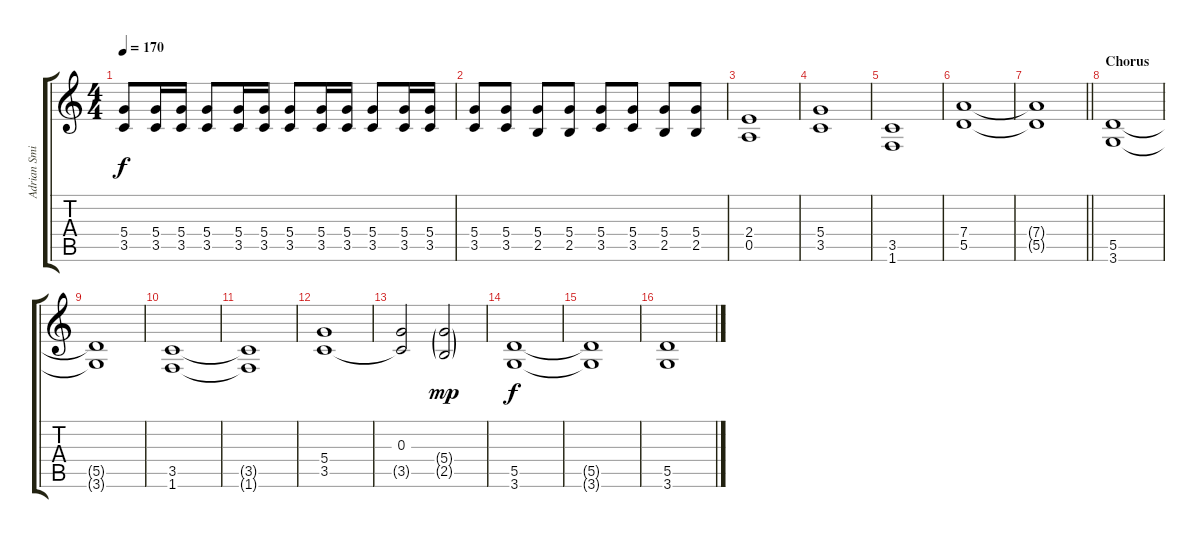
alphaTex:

\track ("Adrian Smith" "Adrian Smi") {instrument overdrivenguitar}
\staff {score tabs}
\tuning (E4 B3 G3 D3 A2 E2) {hide}
\ts (4 4)
\tempo 170
\clef g2
\ks c
(5.4 3.5).8{dy f} (5.4 3.5).16 (5.4 3.5).16 (5.4 3.5).8 (5.4 3.5).16 (5.4 3.5).16 (5.4 3.5).8 (5.4 3.5).16 (5.4 3.5).16 (5.4 3.5).8 (5.4 3.5).16 (5.4 3.5).16 |
(5.4 3.5).8 (5.4 3.5).8 (5.4 2.5).8 (5.4 2.5).8 (5.4 3.5).8 (5.4 3.5).8 (5.4 2.5).8 (5.4 2.5).8 |
(2.4 0.5).1 |
(5.4 3.5).1 |
(3.5 1.6).1 |
(7.4 5.5).1 |
\barLineRight lightlight
(7.4{t} 5.5{t}).1 |
\section ("" "Chorus")
(5.5 3.6).1 |
(5.5{t} 3.6{t}).1 |
(3.5 1.6).1 |
(3.5{t} 1.6{t}).1 |
(5.4 3.5).1 |
(0.3 3.5{t}).2 (5.4{g} 2.5{g}).2{dy mp} |
(5.5 3.6).1{dy f} |
(5.5{t} 3.6{t}).1 |
(5.5 3.6).1
